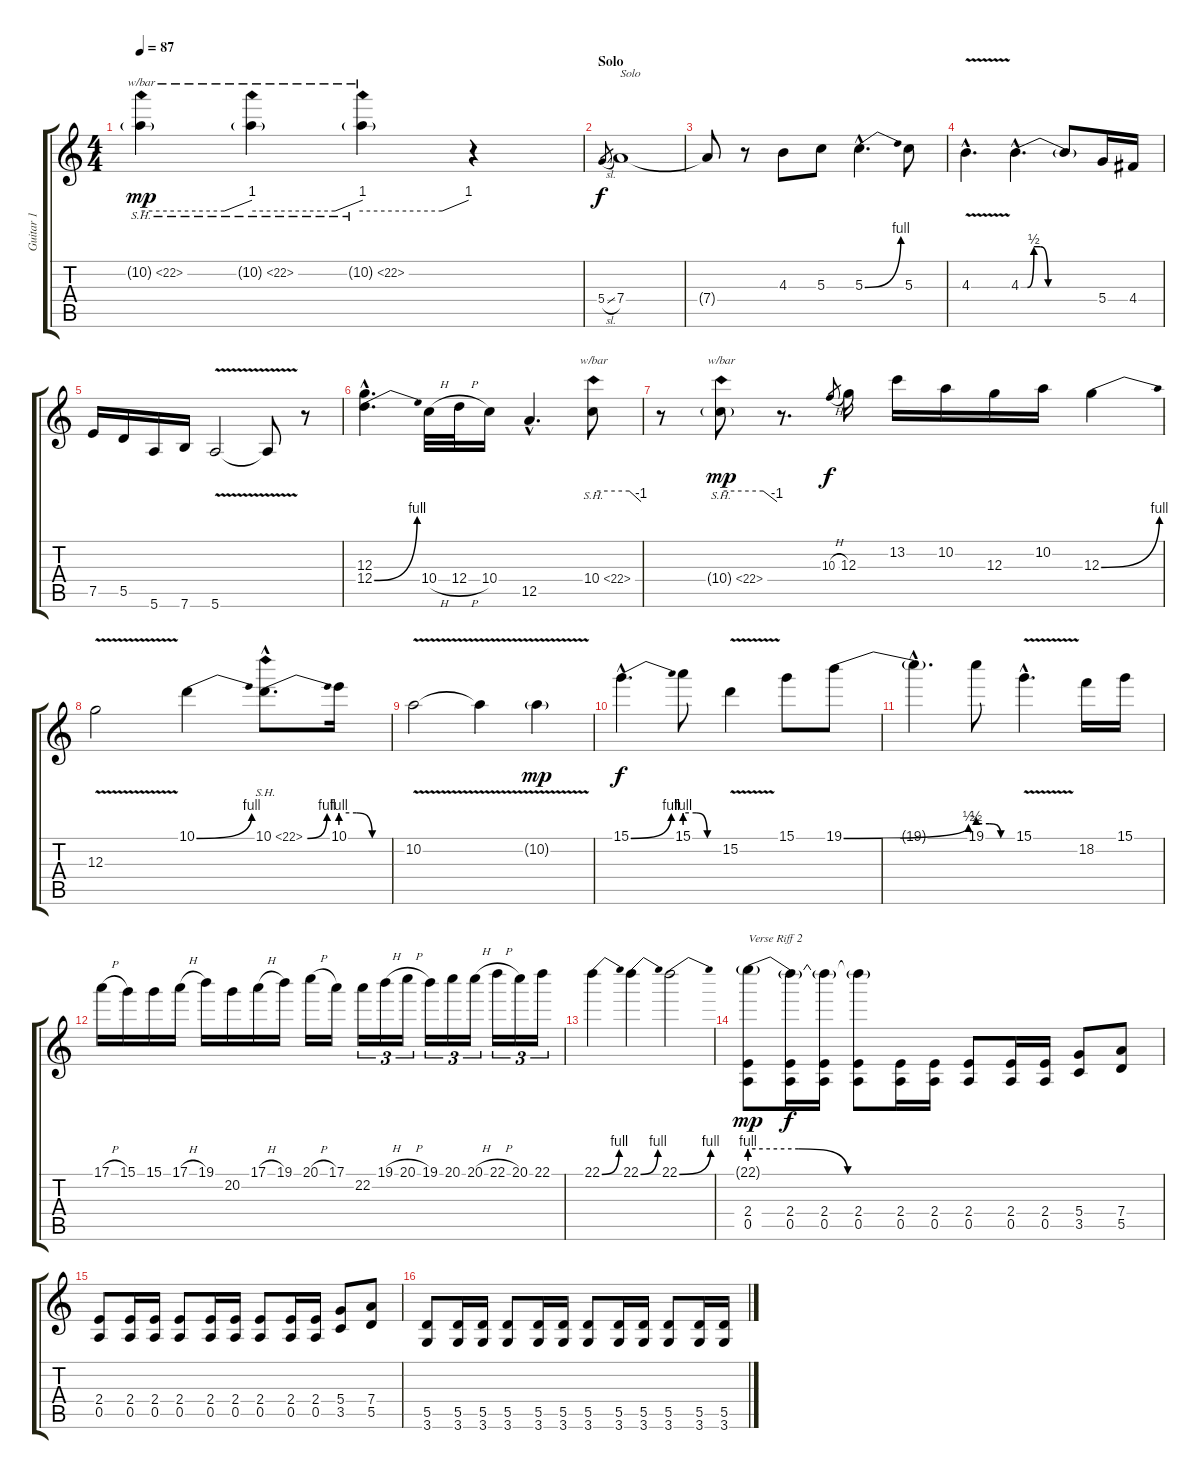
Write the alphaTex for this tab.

\track ("Guitar 1" "Guitar 1") {instrument distortionguitar}
\staff {score tabs}
\tuning (E4 B3 G3 D3 A2 E2) {hide}
\ts (4 4)
\tempo 87
\clef g2
\ks c
10.2{sh 12 g}.4{tbe (custom default 0 0 45 0 60 4) dy mp} 10.2{sh 12 g}.4{tbe (custom default 0 0 45 0 60 4) volume 9} 10.2{sh 12 g}.4{tbe (custom default 0 0 45 0 60 4) volume 8} r.4 |
\section ("" "Solo")
5.4{sl}.8{gr dy f} 7.4.1{txt "Solo" volume 12} |
7.4{t}.8 r.8 4.3.8 5.3.8 5.3{be (bend 0 0 60 4) hac}.4{d} 5.3.8 |
4.3{v hac}.4{d} 4.3{be (custom 0 0 5 0 10 2 15 2 21 0 60 0) hac}.4{d} 4.3{t}.8 5.4.16 4.4.16 |
7.5.16 5.5.16 5.6.16 7.6.16 5.6{v}.2 5.6{t}.8 r.8 |
(12.3{hac} 12.4{be (bend 0 0 60 4) hac}).4{d} 10.4{h}.32 12.4{h}.32 10.4.16 12.5{hac}.4{d} 10.4{sh 12}.8{tbe (custom default 0 0 45 0 60 -4)} |
r.8 10.4{sh 12 g}.8{tbe (custom default 0 0 45 0 60 -4) dy mp} r.8{d} 10.3{h}.8{gr dy f} 12.3.16 13.2.16 10.2.16 12.3.16 10.2.16 12.3{be (bend 0 0 60 4)}.4 |
12.3{v}.2 10.1{be (bend 0 0 60 4)}.4 10.1{be (bend 0 0 60 4) sh 12 hac}.8{d} 10.1{be (custom 0 4 20 4 40 0 60 0)}.16 |
10.2{v}.2 10.2{t}.4 10.2{v g}.4{dy mp} |
15.1{be (bend 0 0 60 4) hac}.4{d dy f} 15.1{be (custom 0 4 20 4 40 0 60 0)}.8 15.2{v}.4 15.1.8 19.1{be (bend 0 0 60 2)}.8 |
19.1{hac t}.4{d} 19.1{be (custom 0 2 20 2 40 0 60 0)}.8 15.1{v hac}.4{d} 18.2.16 15.1.16 |
17.1{h}.16 15.1.16 15.1.16 17.1{h}.16 19.1.16 20.2.16 17.1{h}.16 19.1.16 20.1{h}.16 17.1.16 22.2.16{tu (3 2)} 19.1{h}.16{tu (3 2)} 20.1{h}.16{tu (3 2)} 19.1.16{tu (3 2)} 20.1.16{tu (3 2)} 20.1{h}.16{tu (3 2)} 22.1{h}.16{tu (3 2)} 20.1.16{tu (3 2)} 22.1.16{tu (3 2)} |
22.1{be (bend 0 0 60 4)}.4 22.1{be (bend 0 0 60 4)}.4 22.1{be (bend 0 0 60 4)}.2 |
(22.1{be (custom 0 4 20 4 40 0 60 0) g} 2.4 0.5).8{txt "Verse Riff 2" dy mp volume 11} (22.1{t} 2.4 0.5).16{dy f} (22.1{t} 2.4 0.5).16 (22.1{t} 2.4 0.5).8 (2.4 0.5).16 (2.4 0.5).16 (2.4 0.5).8 (2.4 0.5).16 (2.4 0.5).16 (5.4 3.5).8 (7.4 5.5).8 |
(2.4 0.5).8 (2.4 0.5).16 (2.4 0.5).16 (2.4 0.5).8 (2.4 0.5).16 (2.4 0.5).16 (2.4 0.5).8 (2.4 0.5).16 (2.4 0.5).16 (5.4 3.5).8 (7.4 5.5).8 |
(5.5 3.6).8 (5.5 3.6).16 (5.5 3.6).16 (5.5 3.6).8 (5.5 3.6).16 (5.5 3.6).16 (5.5 3.6).8 (5.5 3.6).16 (5.5 3.6).16 (5.5 3.6).8 (5.5 3.6).16 (5.5 3.6).16
